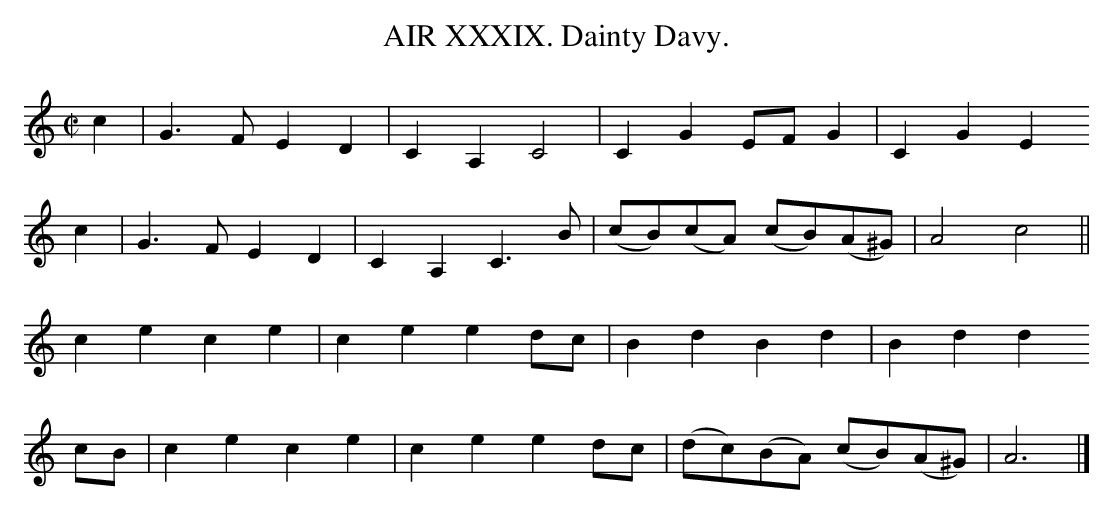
X:1
T:AIR XXXIX. Dainty Davy.
M:C|
L:1/8
K:AMin
c2|G3F  E2D2|C2A,2 C4 | C2  G2   EF  G2  |C2G2 E2
c2|G3F  E2D2|C2A,2 C3B|(cB)(cA) (cB)(A^G)|A4   c4||
c2e2 c2e2|c2e2 e2dc| B2  d2   B2  d2  |B2d2 d2
cB|c2e2 c2e2|c2e2 e2dc|(dc)(BA) (cB)(A^G)|A6     |]
